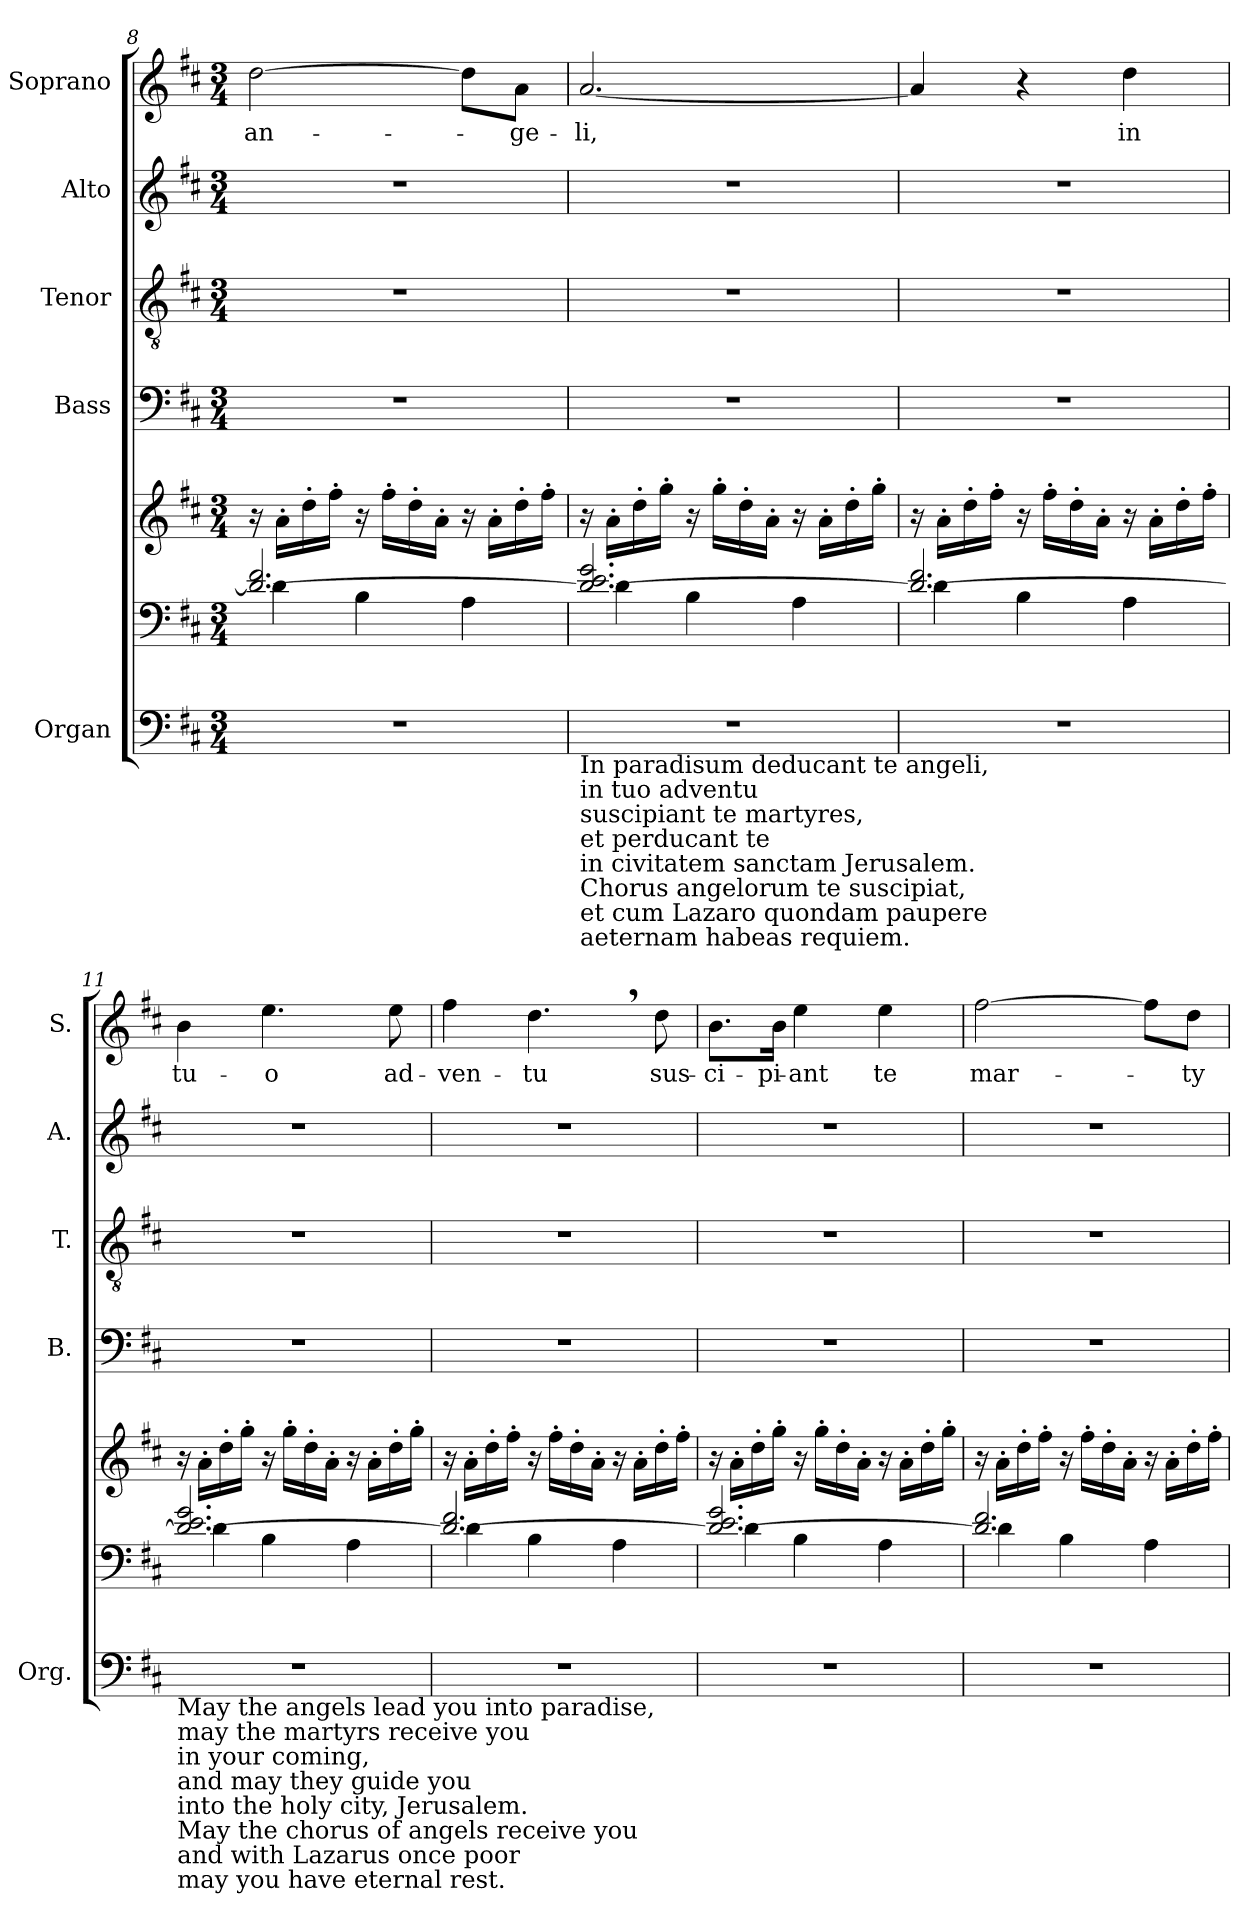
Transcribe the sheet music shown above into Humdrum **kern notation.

**kern	**kern	**kern	**kern	**kern	**kern	**kern	**text
*part5	*part5	*part5	*part4	*part3	*part2	*part1	*part1
*staff7	*staff6	*staff5	*staff4	*staff3	*staff2	*staff1	*staff1
*I"Organ	*	*	*I"Bass	*I"Tenor	*I"Alto	*I"Soprano	*
*I'Org.	*	*	*I'B.	*I'T.	*I'A.	*I'S.	*
*clefF4	*clefF4	*clefG2	*clefF4	*clefGv2	*clefG2	*clefG2	*
*k[f#c#]	*k[f#c#]	*k[f#c#]	*k[f#c#]	*k[f#c#]	*k[f#c#]	*k[f#c#]	*
*D:	*D:	*D:	*D:	*D:	*D:	*D:	*
*M3/4	*M3/4	*M3/4	*M3/4	*M3/4	*M3/4	*M3/4	*
=8	=8	=8	=8	=8	=8	=8	=8
*	*^	*	*	*	*	*	*
!	!	!	!	!	!	!	!	!LO:LY:b
2.r	2.d/_ 2.f#/	4d\	16r	2.r	2.r	2.r	[2dd\	an-
.	.	.	16a'\LL	.	.	.	.	.
.	.	.	16dd'\	.	.	.	.	.
.	.	.	16ff#'\JJ	.	.	.	.	.
.	.	4B\	16r	.	.	.	.	.
.	.	.	16ff#'\LL	.	.	.	.	.
.	.	.	16dd'\	.	.	.	.	.
.	.	.	16a'\JJ	.	.	.	.	.
.	.	4A\	16r	.	.	.	8dd\L]	.
.	.	.	16a'\LL	.	.	.	.	.
!	!	!	!	!	!	!	!	!LO:LY:b
.	.	.	16dd'\	.	.	.	8a\J	-ge-
.	.	.	16ff#'\JJ	.	.	.	.	.
!!LO:LB:g=z
=9	=9	=9	=9	=9	=9	=9	=9	=9
!LO:TX:b:t=In paradisum deducant te angeli,	!	!	!	!	!	!	!	!
!LO:TX:b:t=in tuo adventu	!	!	!	!	!	!	!	!
!LO:TX:b:t=suscipiant te martyres,	!	!	!	!	!	!	!	!
!LO:TX:b:t=et perducant te	!	!	!	!	!	!	!	!
!LO:TX:b:t=in civitatem sanctam Jerusalem.	!	!	!	!	!	!	!	!
!LO:TX:b:t=Chorus angelorum te suscipiat,	!	!	!	!	!	!	!	!
!LO:TX:b:t=et cum Lazaro quondam paupere	!	!	!	!	!	!	!	!
!LO:TX:b:t=aeternam habeas requiem.	!	!	!	!	!	!	!	!
!	!	!	!	!	!	!	!	!LO:LY:b
2.r	2.d/_ 2.e/ 2.g/	4d\	16r	2.r	2.r	2.r	[2.a/	-li,
.	.	.	16a'\LL	.	.	.	.	.
.	.	.	16dd'\	.	.	.	.	.
.	.	.	16gg'\JJ	.	.	.	.	.
.	.	4B\	16r	.	.	.	.	.
.	.	.	16gg'\LL	.	.	.	.	.
.	.	.	16dd'\	.	.	.	.	.
.	.	.	16a'\JJ	.	.	.	.	.
.	.	4A\	16r	.	.	.	.	.
.	.	.	16a'\LL	.	.	.	.	.
.	.	.	16dd'\	.	.	.	.	.
.	.	.	16gg'\JJ	.	.	.	.	.
=10	=10	=10	=10	=10	=10	=10	=10	=10
2.r	2.d/_ 2.f#/	4d\	16r	2.r	2.r	2.r	4a/]	.
.	.	.	16a'\LL	.	.	.	.	.
.	.	.	16dd'\	.	.	.	.	.
.	.	.	16ff#'\JJ	.	.	.	.	.
.	.	4B\	16r	.	.	.	4r	.
.	.	.	16ff#'\LL	.	.	.	.	.
.	.	.	16dd'\	.	.	.	.	.
.	.	.	16a'\JJ	.	.	.	.	.
!	!	!	!	!	!	!	!	!LO:LY:b
.	.	4A\	16r	.	.	.	4dd\	in
.	.	.	16a'\LL	.	.	.	.	.
.	.	.	16dd'\	.	.	.	.	.
.	.	.	16ff#'\JJ	.	.	.	.	.
=11	=11	=11	=11	=11	=11	=11	=11	=11
!LO:TX:b:t=May the angels lead you into paradise,	!	!	!	!	!	!	!	!
!LO:TX:b:t=may the martyrs receive you	!	!	!	!	!	!	!	!
!LO:TX:b:t=in your coming,	!	!	!	!	!	!	!	!
!LO:TX:b:t=and may they guide you	!	!	!	!	!	!	!	!
!LO:TX:b:t=into the holy city, Jerusalem.	!	!	!	!	!	!	!	!
!LO:TX:b:t=May the chorus of angels receive you	!	!	!	!	!	!	!	!
!LO:TX:b:t=and with Lazarus once poor	!	!	!	!	!	!	!	!
!LO:TX:b:t=may you have eternal rest.	!	!	!	!	!	!	!	!
!	!	!	!	!	!	!	!	!LO:LY:b
2.r	2.d/_ 2.e/ 2.g/	4d\	16r	2.r	2.r	2.r	4b\	tu-
.	.	.	16a'\LL	.	.	.	.	.
.	.	.	16dd'\	.	.	.	.	.
.	.	.	16gg'\JJ	.	.	.	.	.
!	!	!	!	!	!	!	!	!LO:LY:b
.	.	4B\	16r	.	.	.	4.ee\	-o
.	.	.	16gg'\LL	.	.	.	.	.
.	.	.	16dd'\	.	.	.	.	.
.	.	.	16a'\JJ	.	.	.	.	.
.	.	4A\	16r	.	.	.	.	.
.	.	.	16a'\LL	.	.	.	.	.
!	!	!	!	!	!	!	!	!LO:LY:b
.	.	.	16dd'\	.	.	.	8ee\	ad-
.	.	.	16gg'\JJ	.	.	.	.	.
=12	=12	=12	=12	=12	=12	=12	=12	=12
!	!	!	!	!	!	!	!	!LO:LY:b
2.r	2.d/_ 2.f#/	4d\	16r	2.r	2.r	2.r	4ff#\	-ven-
.	.	.	16a'\LL	.	.	.	.	.
.	.	.	16dd'\	.	.	.	.	.
.	.	.	16ff#'\JJ	.	.	.	.	.
!	!	!	!	!	!	!	!	!LO:LY:b
.	.	4B\	16r	.	.	.	4.dd,\	-tu
.	.	.	16ff#'\LL	.	.	.	.	.
.	.	.	16dd'\	.	.	.	.	.
.	.	.	16a'\JJ	.	.	.	.	.
.	.	4A\	16r	.	.	.	.	.
.	.	.	16a'\LL	.	.	.	.	.
!	!	!	!	!	!	!	!	!LO:LY:b
.	.	.	16dd'\	.	.	.	8dd\	sus-
.	.	.	16ff#'\JJ	.	.	.	.	.
!!LO:PB:g=z
=13	=13	=13	=13	=13	=13	=13	=13	=13
!	!	!	!	!	!	!	!	!LO:LY:b
2.r	2.d/_ 2.e/ 2.g/	4d\	16r	2.r	2.r	2.r	8.b\L	-ci-
.	.	.	16a'\LL	.	.	.	.	.
.	.	.	16dd'\	.	.	.	.	.
!	!	!	!	!	!	!	!	!LO:LY:b
.	.	.	16gg'\JJ	.	.	.	16b\Jk	-pi-
!	!	!	!	!	!	!	!	!LO:LY:b
.	.	4B\	16r	.	.	.	4ee\	-ant
.	.	.	16gg'\LL	.	.	.	.	.
.	.	.	16dd'\	.	.	.	.	.
.	.	.	16a'\JJ	.	.	.	.	.
!	!	!	!	!	!	!	!	!LO:LY:b
.	.	4A\	16r	.	.	.	4ee\	te
.	.	.	16a'\LL	.	.	.	.	.
.	.	.	16dd'\	.	.	.	.	.
.	.	.	16gg'\JJ	.	.	.	.	.
=14	=14	=14	=14	=14	=14	=14	=14	=14
!	!	!	!	!	!	!	!	!LO:LY:b
2.r	2.d/] 2.f#/	4d\	16r	2.r	2.r	2.r	[2ff#\	mar-
.	.	.	16a'\LL	.	.	.	.	.
.	.	.	16dd'\	.	.	.	.	.
.	.	.	16ff#'\JJ	.	.	.	.	.
.	.	4B\	16r	.	.	.	.	.
.	.	.	16ff#'\LL	.	.	.	.	.
.	.	.	16dd'\	.	.	.	.	.
.	.	.	16a'\JJ	.	.	.	.	.
.	.	4A\	16r	.	.	.	8ff#\L]	.
.	.	.	16a'\LL	.	.	.	.	.
!	!	!	!	!	!	!	!	!LO:LY:b
.	.	.	16dd'\	.	.	.	8dd\J	-ty-
.	.	.	16ff#'\JJ	.	.	.	.	.
*	*v	*v	*	*	*	*	*	*
=	=	=	=	=	=	=	=
*-	*-	*-	*-	*-	*-	*-	*-
